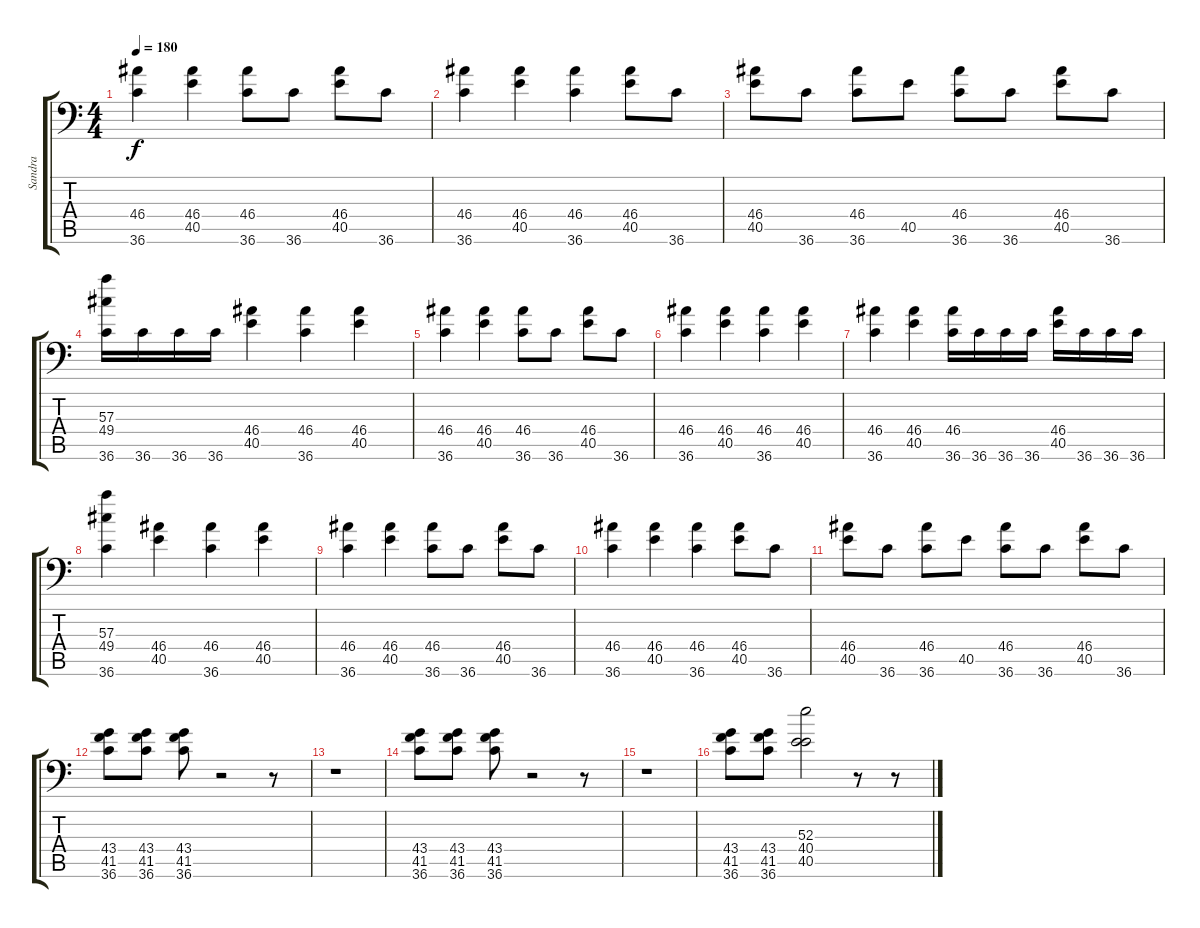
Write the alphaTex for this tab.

\track ("Sandra" "Sandra") {instrument acousticgrandpiano}
\staff {score tabs}
\tuning (C-1 C-1 C-1 C-1 C-1 C-1) {hide}
\ts (4 4)
\tempo 180
\clef f4
\ks c
(46.4 36.6).4{dy f} (46.4 40.5).4 (46.4 36.6).8 36.6.8 (46.4 40.5).8 36.6.8 |
(46.4 36.6).4 (46.4 40.5).4 (46.4 36.6).4 (46.4 40.5).8 36.6.8 |
(46.4 40.5).8 36.6.8 (46.4 36.6).8 40.5.8 (46.4 36.6).8 36.6.8 (46.4 40.5).8 36.6.8 |
(57.3 49.4 36.6).16 36.6.16 36.6.16 36.6.16 (46.4 40.5).4 (46.4 36.6).4 (46.4 40.5).4 |
(46.4 36.6).4 (46.4 40.5).4 (46.4 36.6).8 36.6.8 (46.4 40.5).8 36.6.8 |
(46.4 36.6).4 (46.4 40.5).4 (46.4 36.6).4 (46.4 40.5).4 |
(46.4 36.6).4 (46.4 40.5).4 (46.4 36.6).16 36.6.16 36.6.16 36.6.16 (46.4 40.5).16 36.6.16 36.6.16 36.6.16 |
(57.3 49.4 36.6).4 (46.4 40.5).4 (46.4 36.6).4 (46.4 40.5).4 |
(46.4 36.6).4 (46.4 40.5).4 (46.4 36.6).8 36.6.8 (46.4 40.5).8 36.6.8 |
(46.4 36.6).4 (46.4 40.5).4 (46.4 36.6).4 (46.4 40.5).8 36.6.8 |
(46.4 40.5).8 36.6.8 (46.4 36.6).8 40.5.8 (46.4 36.6).8 36.6.8 (46.4 40.5).8 36.6.8 |
(43.4 41.5 36.6).8 (43.4 41.5 36.6).8 (43.4 41.5 36.6).8 r.2 r.8 |
r.1 |
(43.4 41.5 36.6).8 (43.4 41.5 36.6).8 (43.4 41.5 36.6).8 r.2 r.8 |
r.1 |
(43.4 41.5 36.6).8 (43.4 41.5 36.6).8 (52.3 40.4 40.5).2 r.8 r.8
